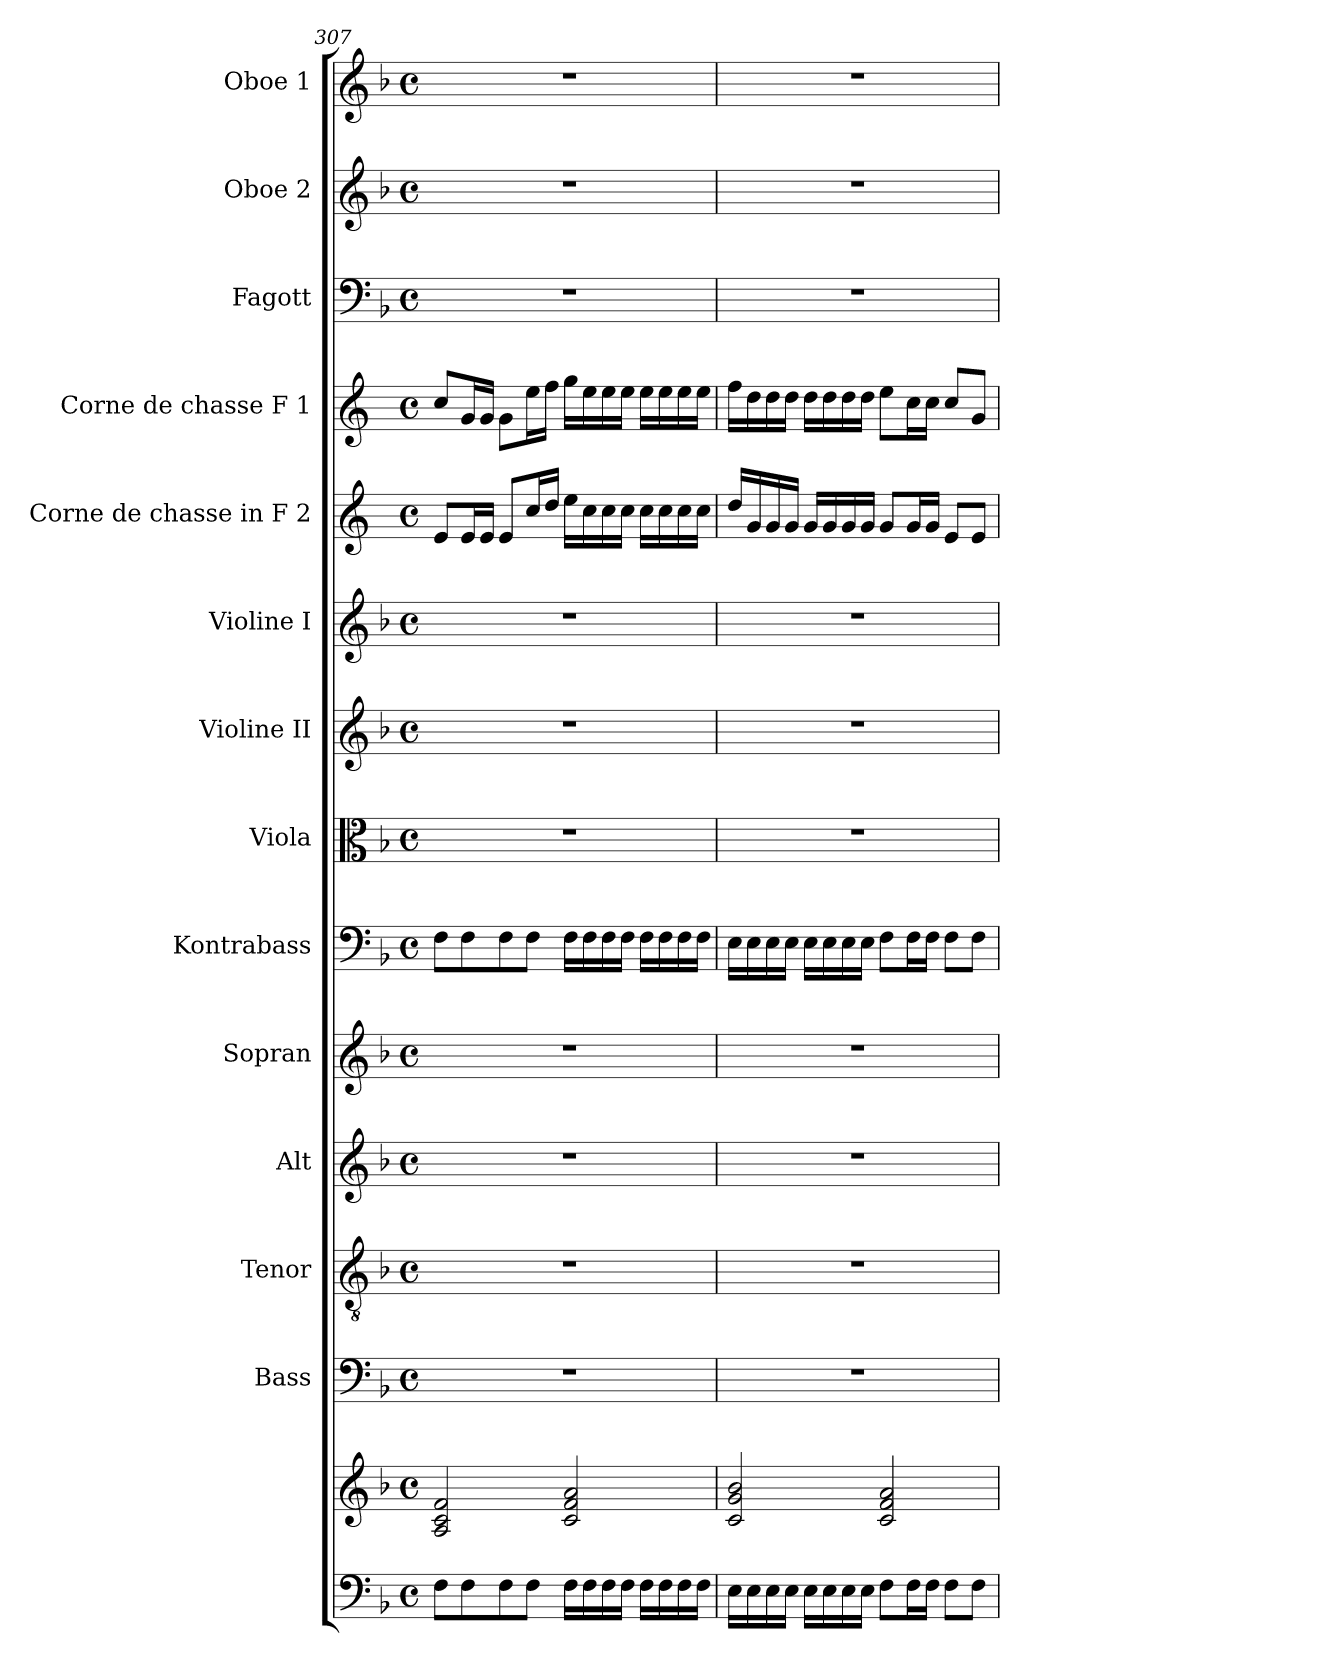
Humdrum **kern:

**kern	**kern	**kern	**kern	**kern	**kern	**kern	**kern	**kern	**kern	**kern	**kern	**kern	**kern	**kern
*part14	*part14	*part13	*part12	*part11	*part10	*part9	*part8	*part7	*part6	*part5	*part4	*part3	*part2	*part1
*staff15	*staff14	*staff13	*staff12	*staff11	*staff10	*staff9	*staff8	*staff7	*staff6	*staff5	*staff4	*staff3	*staff2	*staff1
*	*	*I"Bass	*I"Tenor	*I"Alt	*I"Sopran	*I"Kontrabass	*I"Viola	*I"Violine II	*I"Violine I	*I"Corne de chasse in F 2	*I"Corne de chasse F 1	*I"Fagott	*I"Oboe 2	*I"Oboe 1
*	*	*I'B.	*I'T.	*I'A.	*I'S.	*I'Kb.	*I'Vla.	*I'Vl. II	*I'Vl. I	*	*	*I'Fg.	*I'Ob. 2	*I'Ob. 1
!!LO:PB:g=z
*clefF4	*clefG2	*clefF4	*clefGv2	*clefG2	*clefG2	*clefF4	*clefC3	*clefG2	*clefG2	*clefG2	*clefG2	*clefF4	*clefG2	*clefG2
*	*	*	*	*	*	*ITrd7c12	*	*	*	*ITrd4c7	*ITrd4c7	*	*	*
*k[b-]	*k[b-]	*k[b-]	*k[b-]	*k[b-]	*k[b-]	*k[b-]	*k[b-]	*k[b-]	*k[b-]	*k[b-]	*k[b-]	*k[b-]	*k[b-]	*k[b-]
*F:	*F:	*F:	*F:	*F:	*F:	*F:	*F:	*F:	*F:	*F:	*F:	*F:	*F:	*F:
*M4/4	*M4/4	*M4/4	*M4/4	*M4/4	*M4/4	*M4/4	*M4/4	*M4/4	*M4/4	*M4/4	*M4/4	*M4/4	*M4/4	*M4/4
*met(c)	*met(c)	*met(c)	*met(c)	*met(c)	*met(c)	*met(c)	*met(c)	*met(c)	*met(c)	*met(c)	*met(c)	*met(c)	*met(c)	*met(c)
=307	=307	=307	=307	=307	=307	=307	=307	=307	=307	=307	=307	=307	=307	=307
8F\L	2A/ 2c/ 2f/	1r	1r	1r	1r	8FF\L	1r	1r	1r	8A/L	8f/L	1r	1r	1r
8F\	.	.	.	.	.	8FF\	.	.	.	16A/L	16c/L	.	.	.
.	.	.	.	.	.	.	.	.	.	16A/JJ	16c/JJ	.	.	.
8F\	.	.	.	.	.	8FF\	.	.	.	8A/L	8c\L	.	.	.
8F\J	.	.	.	.	.	8FF\J	.	.	.	16f/L	16a\L	.	.	.
.	.	.	.	.	.	.	.	.	.	16g/JJ	16b-\JJ	.	.	.
16F\LL	2c/ 2f/ 2a/	.	.	.	.	16FF\LL	.	.	.	16a\LL	16cc\LL	.	.	.
16F\	.	.	.	.	.	16FF\	.	.	.	16f\	16a\	.	.	.
16F\	.	.	.	.	.	16FF\	.	.	.	16f\	16a\	.	.	.
16F\JJ	.	.	.	.	.	16FF\JJ	.	.	.	16f\JJ	16a\JJ	.	.	.
16F\LL	.	.	.	.	.	16FF\LL	.	.	.	16f\LL	16a\LL	.	.	.
16F\	.	.	.	.	.	16FF\	.	.	.	16f\	16a\	.	.	.
16F\	.	.	.	.	.	16FF\	.	.	.	16f\	16a\	.	.	.
16F\JJ	.	.	.	.	.	16FF\JJ	.	.	.	16f\JJ	16a\JJ	.	.	.
=308	=308	=308	=308	=308	=308	=308	=308	=308	=308	=308	=308	=308	=308	=308
16E\LL	2c/ 2g/ 2b-/	1r	1r	1r	1r	16EE\LL	1r	1r	1r	16g/LL	16b-\LL	1r	1r	1r
16E\	.	.	.	.	.	16EE\	.	.	.	16c/	16g\	.	.	.
16E\	.	.	.	.	.	16EE\	.	.	.	16c/	16g\	.	.	.
16E\JJ	.	.	.	.	.	16EE\JJ	.	.	.	16c/JJ	16g\JJ	.	.	.
16E\LL	.	.	.	.	.	16EE\LL	.	.	.	16c/LL	16g\LL	.	.	.
16E\	.	.	.	.	.	16EE\	.	.	.	16c/	16g\	.	.	.
16E\	.	.	.	.	.	16EE\	.	.	.	16c/	16g\	.	.	.
16E\JJ	.	.	.	.	.	16EE\JJ	.	.	.	16c/JJ	16g\JJ	.	.	.
8F\L	2c/ 2f/ 2a/	.	.	.	.	8FF\L	.	.	.	8c/L	8a\L	.	.	.
16F\L	.	.	.	.	.	16FF\L	.	.	.	16c/L	16f\L	.	.	.
16F\JJ	.	.	.	.	.	16FF\JJ	.	.	.	16c/JJ	16f\JJ	.	.	.
8F\L	.	.	.	.	.	8FF\L	.	.	.	8A/L	8f/L	.	.	.
8F\J	.	.	.	.	.	8FF\J	.	.	.	8A/J	8c/J	.	.	.
=	=	=	=	=	=	=	=	=	=	=	=	=	=	=
*-	*-	*-	*-	*-	*-	*-	*-	*-	*-	*-	*-	*-	*-	*-
